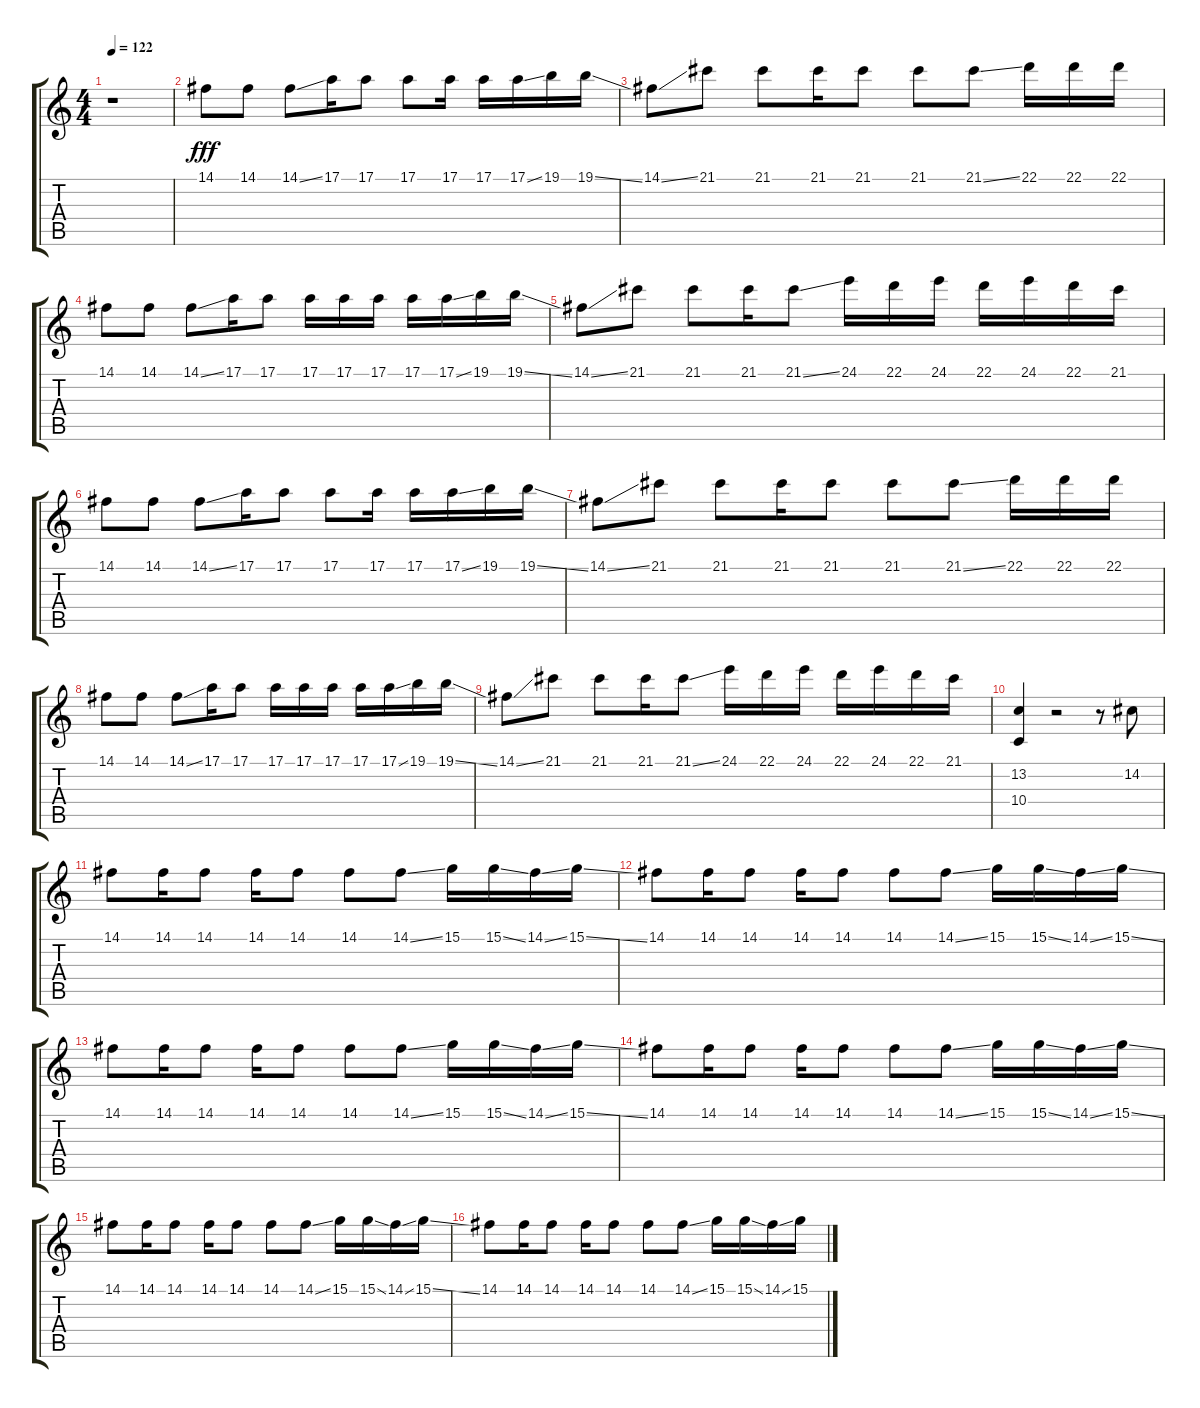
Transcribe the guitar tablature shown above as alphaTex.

\track "" {instrument orchestrahit}
\staff {score tabs}
\tuning (E4 B3 G3 D3 A2 E2) {hide}
\ts (4 4)
\tempo 122
\clef g2
\ks c
r.1{dy fff} |
14.1.8 14.1.8 14.1{ss}.8 17.1.16 17.1.8 17.1.8 17.1.16 17.1.16 17.1{ss}.16 19.1.16 19.1{ss}.16 |
14.1{ss}.8 21.1.8 21.1.8 21.1.16 21.1.8 21.1.8 21.1{ss}.8 22.1.16 22.1.16 22.1.16 |
14.1.8 14.1.8 14.1{ss}.8 17.1.16 17.1.8 17.1.16 17.1.16 17.1.16 17.1.16 17.1{ss}.16 19.1.16 19.1{ss}.16 |
14.1{ss}.8 21.1.8 21.1.8 21.1.16 21.1{ss}.8 24.1.16 22.1.16 24.1.16 22.1.16 24.1.16 22.1.16 21.1.16 |
14.1.8 14.1.8 14.1{ss}.8 17.1.16 17.1.8 17.1.8 17.1.16 17.1.16 17.1{ss}.16 19.1.16 19.1{ss}.16 |
14.1{ss}.8 21.1.8 21.1.8 21.1.16 21.1.8 21.1.8 21.1{ss}.8 22.1.16 22.1.16 22.1.16 |
14.1.8 14.1.8 14.1{ss}.8 17.1.16 17.1.8 17.1.16 17.1.16 17.1.16 17.1.16 17.1{ss}.16 19.1.16 19.1{ss}.16 |
14.1{ss}.8 21.1.8 21.1.8 21.1.16 21.1{ss}.8 24.1.16 22.1.16 24.1.16 22.1.16 24.1.16 22.1.16 21.1.16 |
(13.2 10.4).4 r.2 r.8 14.2.8 |
14.1.8 14.1.16 14.1.8 14.1.16 14.1.8 14.1.8 14.1{ss}.8 15.1.16 15.1{ss}.16 14.1{ss}.16 15.1{ss}.16 |
14.1.8 14.1.16 14.1.8 14.1.16 14.1.8 14.1.8 14.1{ss}.8 15.1.16 15.1{ss}.16 14.1{ss}.16 15.1{ss}.16 |
14.1.8 14.1.16 14.1.8 14.1.16 14.1.8 14.1.8 14.1{ss}.8 15.1.16 15.1{ss}.16 14.1{ss}.16 15.1{ss}.16 |
14.1.8 14.1.16 14.1.8 14.1.16 14.1.8 14.1.8 14.1{ss}.8 15.1.16 15.1{ss}.16 14.1{ss}.16 15.1{ss}.16 |
14.1.8 14.1.16 14.1.8 14.1.16 14.1.8 14.1.8 14.1{ss}.8 15.1.16 15.1{ss}.16 14.1{ss}.16 15.1{ss}.16 |
14.1.8 14.1.16 14.1.8 14.1.16 14.1.8 14.1.8 14.1{ss}.8 15.1.16 15.1{ss}.16 14.1{ss}.16 15.1{ss}.16
